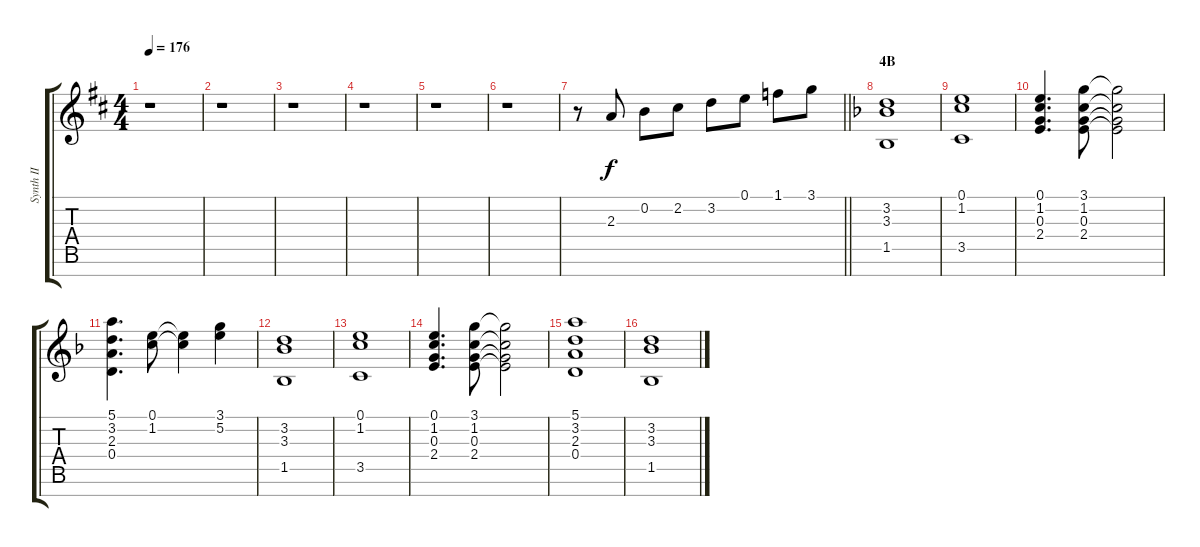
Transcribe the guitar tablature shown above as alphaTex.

\track ("Synth II" "Synth II") {instrument lead2sawtooth}
\staff {score tabs}
\tuning (E5 B4 G4 D4 A3 E3 B2) {hide}
\ts (4 4)
\tempo 176
\clef g2
\ks d
r.1{dy f} |
r.1 |
r.1 |
r.1 |
r.1 |
r.1 |
\barLineRight lightlight
r.8 2.3.8 0.2.8 2.2.8 3.2.8 0.1.8 1.1.8 3.1.8 |
\section ("" "4B")
\ks f
(3.2 3.3 1.5).1 |
(0.1 1.2 3.5).1 |
(0.1 1.2 0.3 2.4).4{d} (3.1 1.2 0.3 2.4).8 (3.1{t} 1.2{t} 0.3{t} 2.4{t}).2 |
(5.1 3.2 2.3 0.4).4{d} (0.1 1.2).8 (0.1{t} 1.2{t}).4 (3.1 5.2).4 |
(3.2 3.3 1.5).1 |
(0.1 1.2 3.5).1 |
(0.1 1.2 0.3 2.4).4{d} (3.1 1.2 0.3 2.4).8 (3.1{t} 1.2{t} 0.3{t} 2.4{t}).2 |
(5.1 3.2 2.3 0.4).1 |
(3.2 3.3 1.5).1
